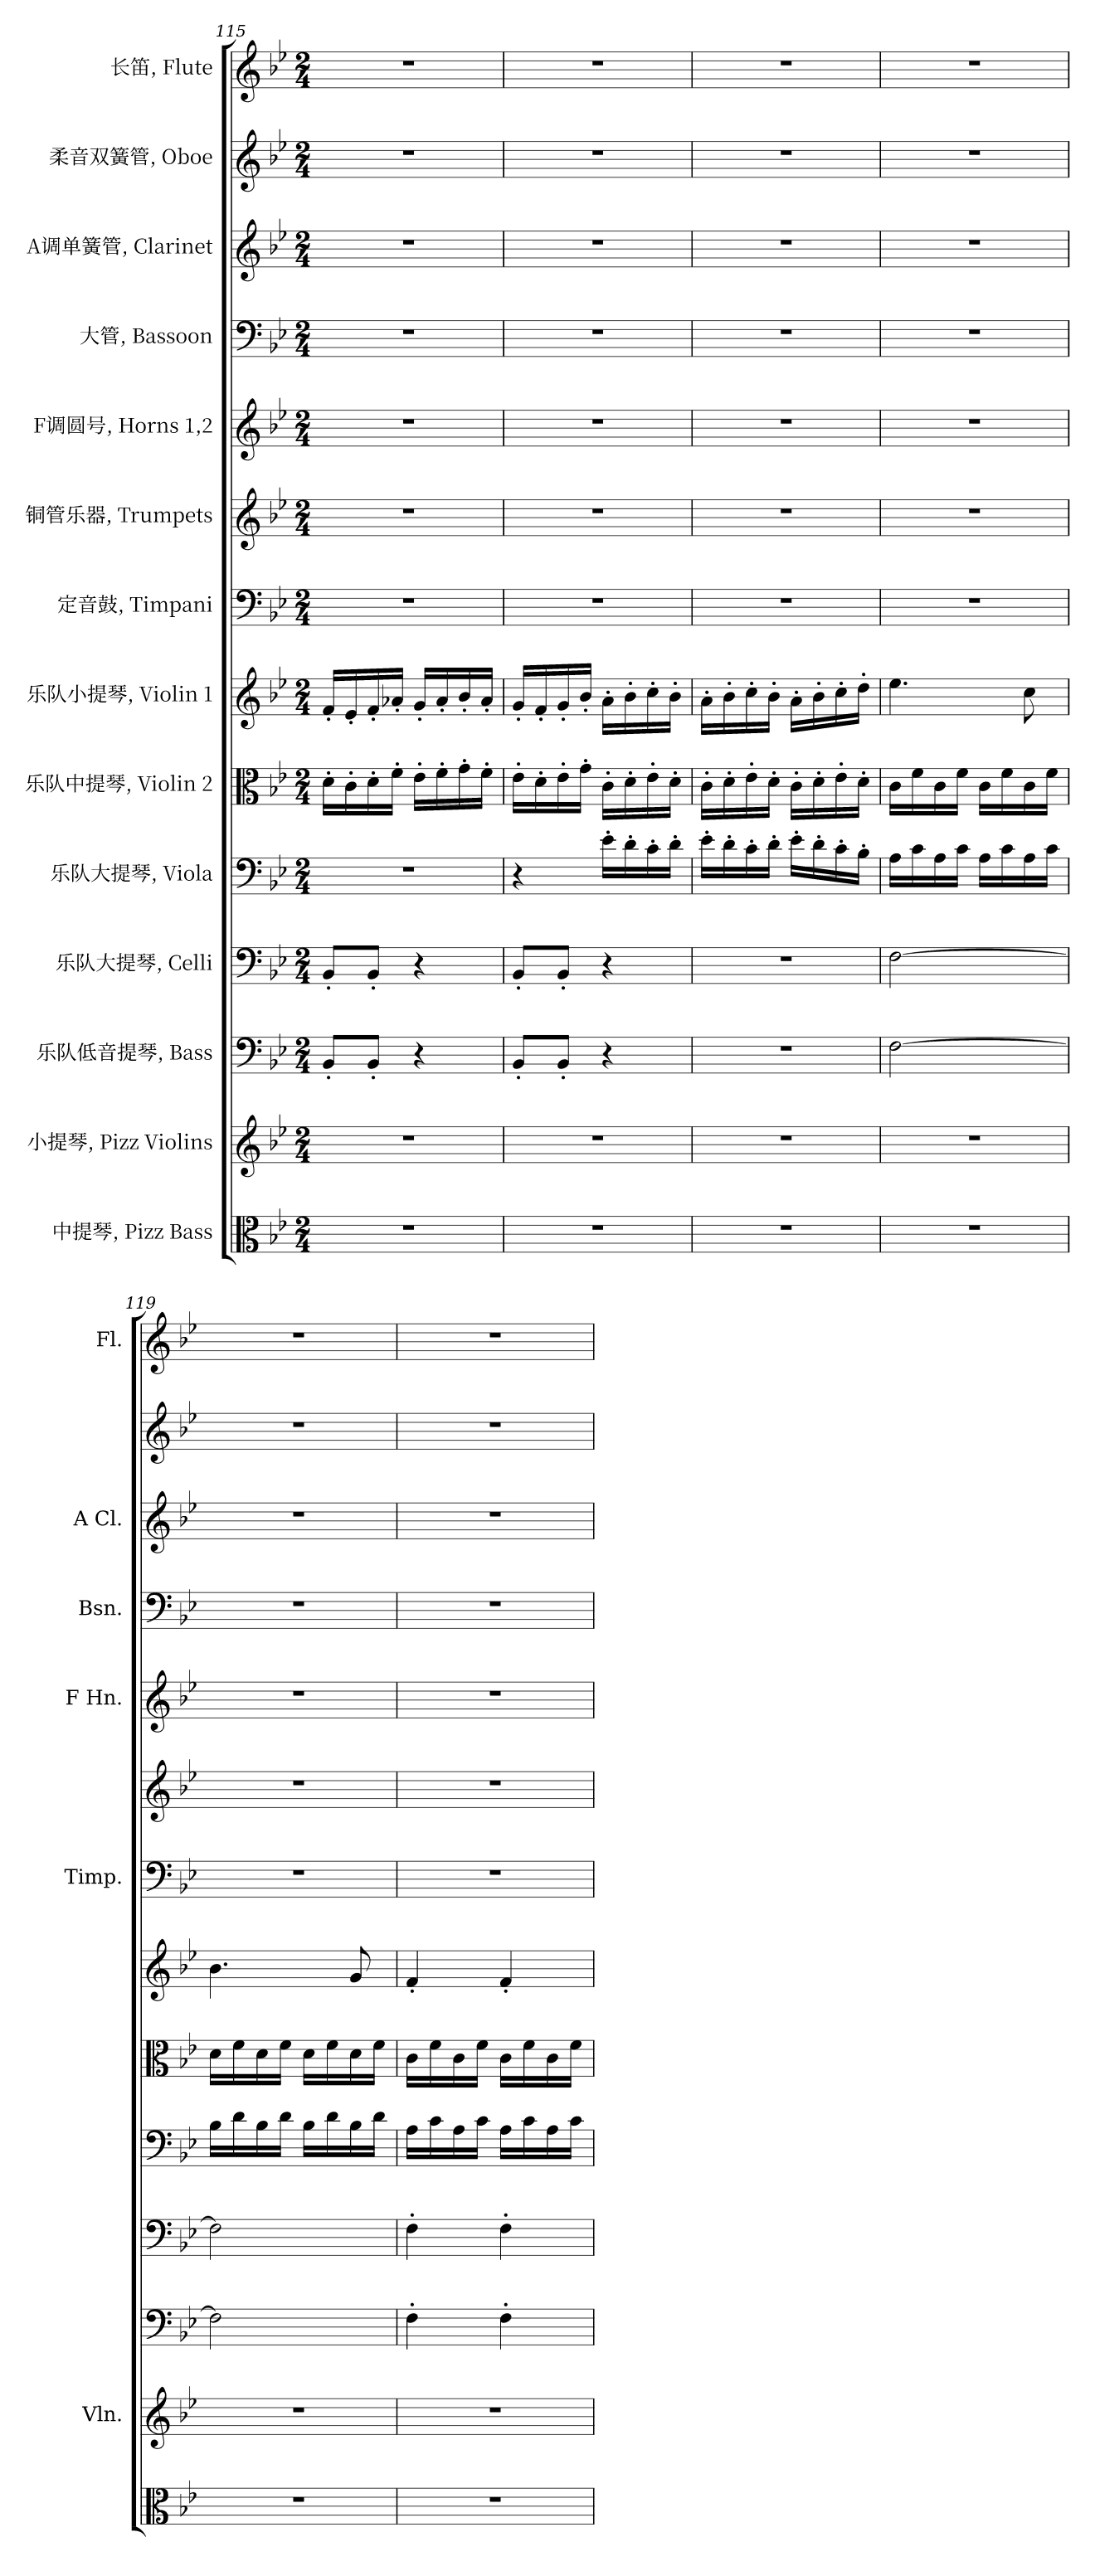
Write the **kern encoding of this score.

**kern	**kern	**kern	**kern	**kern	**kern	**kern	**kern	**kern	**kern	**kern	**kern	**kern	**kern
*part14	*part13	*part12	*part11	*part10	*part9	*part8	*part7	*part6	*part5	*part4	*part3	*part2	*part1
*staff14	*staff13	*staff12	*staff11	*staff10	*staff9	*staff8	*staff7	*staff6	*staff5	*staff4	*staff3	*staff2	*staff1
*I"中提琴, Pizz Bass	*I"小提琴, Pizz Violins	*I"乐队低音提琴, Bass	*I"乐队大提琴, Celli	*I"乐队大提琴, Viola	*I"乐队中提琴, Violin 2	*I"乐队小提琴, Violin 1	*I"定音鼓, Timpani	*I"铜管乐器, Trumpets	*I"F调圆号, Horns 1,2	*I"大管, Bassoon	*I"A调单簧管, Clarinet	*I"柔音双簧管, Oboe	*I"长笛, Flute
*	*I'Vln.	*	*	*	*	*	*I'Timp.	*	*I'F Hn.	*I'Bsn.	*I'A Cl.	*	*I'Fl.
*clefC3	*clefG2	*clefF4	*clefF4	*clefF4	*clefC3	*clefG2	*clefF4	*clefG2	*clefG2	*clefF4	*clefG2	*clefG2	*clefG2
*	*	*ITrd7c12	*	*	*	*	*	*	*ITrd4c7	*	*ITrd2c3	*ITrd2c3	*
*k[b-e-]	*k[b-e-]	*k[b-e-]	*k[b-e-]	*k[b-e-]	*k[b-e-]	*k[b-e-]	*k[b-e-]	*k[b-e-]	*k[b-e-a-]	*k[b-e-]	*k[f#]	*k[f#]	*k[b-e-]
*M2/4	*M2/4	*M2/4	*M2/4	*M2/4	*M2/4	*M2/4	*M2/4	*M2/4	*M2/4	*M2/4	*M2/4	*M2/4	*M2/4
=115	=115	=115	=115	=115	=115	=115	=115	=115	=115	=115	=115	=115	=115
2r	2r	8BBB-'/L	8BB-'/L	2r	16d'\LL	16f'/LL	2r	2r	2r	2r	2r	2r	2r
.	.	.	.	.	16c'\	16e-'/	.	.	.	.	.	.	.
.	.	8BBB-'/J	8BB-'/J	.	16d'\	16f'/	.	.	.	.	.	.	.
.	.	.	.	.	16f'\JJ	16a-X'/JJ	.	.	.	.	.	.	.
.	.	4r	4r	.	16e-'\LL	16g'/LL	.	.	.	.	.	.	.
.	.	.	.	.	16f'\	16a-'/	.	.	.	.	.	.	.
.	.	.	.	.	16g'\	16b-'/	.	.	.	.	.	.	.
.	.	.	.	.	16f'\JJ	16a-'/JJ	.	.	.	.	.	.	.
=116	=116	=116	=116	=116	=116	=116	=116	=116	=116	=116	=116	=116	=116
2r	2r	8BBB-'/L	8BB-'/L	4r	16e-'\LL	16g'/LL	2r	2r	2r	2r	2r	2r	2r
.	.	.	.	.	16d'\	16f'/	.	.	.	.	.	.	.
.	.	8BBB-'/J	8BB-'/J	.	16e-'\	16g'/	.	.	.	.	.	.	.
.	.	.	.	.	16g'\JJ	16b-'/JJ	.	.	.	.	.	.	.
.	.	4r	4r	16e-'\LL	16c'\LL	16a'\LL	.	.	.	.	.	.	.
.	.	.	.	16d'\	16d'\	16b-'\	.	.	.	.	.	.	.
.	.	.	.	16c'\	16e-'\	16cc'\	.	.	.	.	.	.	.
.	.	.	.	16d'\JJ	16d'\JJ	16b-'\JJ	.	.	.	.	.	.	.
!!LO:PB:g=z
=117	=117	=117	=117	=117	=117	=117	=117	=117	=117	=117	=117	=117	=117
2r	2r	2r	2r	16e-'\LL	16c'\LL	16a'\LL	2r	2r	2r	2r	2r	2r	2r
.	.	.	.	16d'\	16d'\	16b-'\	.	.	.	.	.	.	.
.	.	.	.	16c'\	16e-'\	16cc'\	.	.	.	.	.	.	.
.	.	.	.	16d'\JJ	16d'\JJ	16b-'\JJ	.	.	.	.	.	.	.
.	.	.	.	16e-'\LL	16c'\LL	16a'\LL	.	.	.	.	.	.	.
.	.	.	.	16d'\	16d'\	16b-'\	.	.	.	.	.	.	.
.	.	.	.	16c'\	16e-'\	16cc'\	.	.	.	.	.	.	.
.	.	.	.	16B-'\JJ	16d'\JJ	16dd'\JJ	.	.	.	.	.	.	.
=118	=118	=118	=118	=118	=118	=118	=118	=118	=118	=118	=118	=118	=118
2r	2r	[2FF\	[2F\	16A\LL	16c\LL	4.ee-\	2r	2r	2r	2r	2r	2r	2r
.	.	.	.	16c\	16f\	.	.	.	.	.	.	.	.
.	.	.	.	16A\	16c\	.	.	.	.	.	.	.	.
.	.	.	.	16c\JJ	16f\JJ	.	.	.	.	.	.	.	.
.	.	.	.	16A\LL	16c\LL	.	.	.	.	.	.	.	.
.	.	.	.	16c\	16f\	.	.	.	.	.	.	.	.
.	.	.	.	16A\	16c\	8cc\	.	.	.	.	.	.	.
.	.	.	.	16c\JJ	16f\JJ	.	.	.	.	.	.	.	.
=119	=119	=119	=119	=119	=119	=119	=119	=119	=119	=119	=119	=119	=119
2r	2r	2FF\]	2F\]	16B-\LL	16d\LL	4.b-\	2r	2r	2r	2r	2r	2r	2r
.	.	.	.	16d\	16f\	.	.	.	.	.	.	.	.
.	.	.	.	16B-\	16d\	.	.	.	.	.	.	.	.
.	.	.	.	16d\JJ	16f\JJ	.	.	.	.	.	.	.	.
.	.	.	.	16B-\LL	16d\LL	.	.	.	.	.	.	.	.
.	.	.	.	16d\	16f\	.	.	.	.	.	.	.	.
.	.	.	.	16B-\	16d\	8g/	.	.	.	.	.	.	.
.	.	.	.	16d\JJ	16f\JJ	.	.	.	.	.	.	.	.
=120	=120	=120	=120	=120	=120	=120	=120	=120	=120	=120	=120	=120	=120
2r	2r	4FF'\	4F'\	16A\LL	16c\LL	4f'/	2r	2r	2r	2r	2r	2r	2r
.	.	.	.	16c\	16f\	.	.	.	.	.	.	.	.
.	.	.	.	16A\	16c\	.	.	.	.	.	.	.	.
.	.	.	.	16c\JJ	16f\JJ	.	.	.	.	.	.	.	.
.	.	4FF'\	4F'\	16A\LL	16c\LL	4f'/	.	.	.	.	.	.	.
.	.	.	.	16c\	16f\	.	.	.	.	.	.	.	.
.	.	.	.	16A\	16c\	.	.	.	.	.	.	.	.
.	.	.	.	16c\JJ	16f\JJ	.	.	.	.	.	.	.	.
=	=	=	=	=	=	=	=	=	=	=	=	=	=
*-	*-	*-	*-	*-	*-	*-	*-	*-	*-	*-	*-	*-	*-
